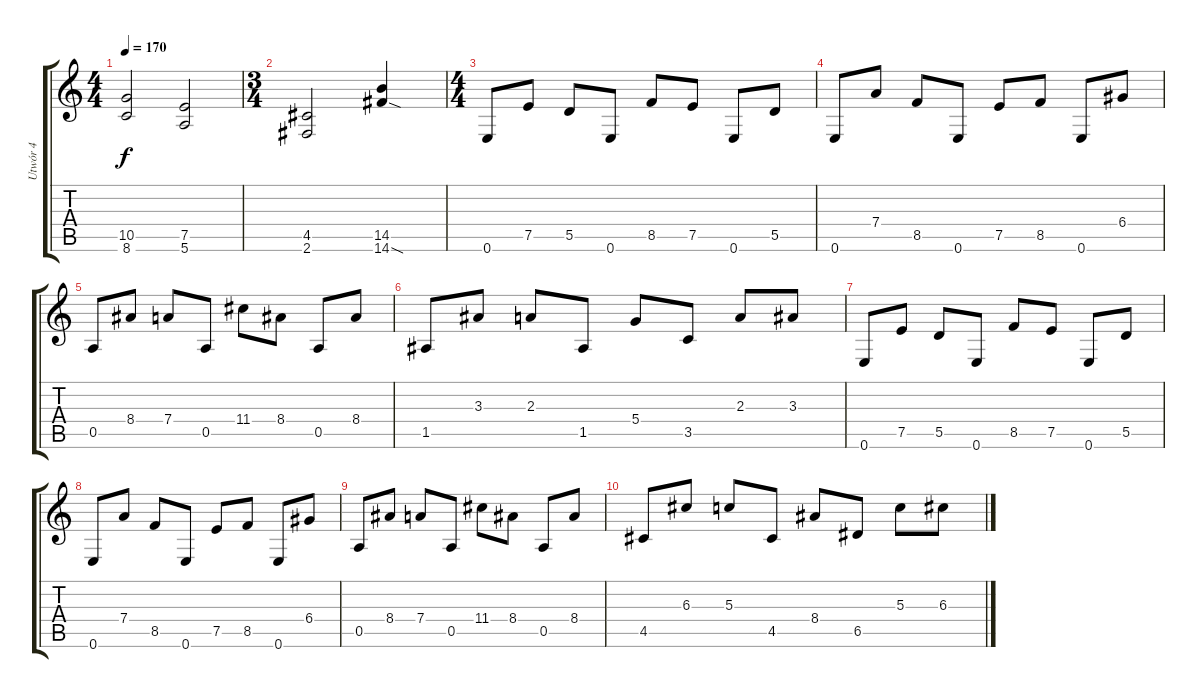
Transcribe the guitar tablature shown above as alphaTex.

\track ("Utwór 4" "Utwór 4") {instrument distortionguitar}
\staff {score tabs}
\tuning (E4 B3 G3 D3 A2 E2) {hide}
\ts (4 4)
\tempo 170
\clef g2
\ks c
(10.5 8.6).2{dy f} (7.5 5.6).2 |
\ts (3 4)
(4.5 2.6).2 (14.5 14.6{sod}).4 |
\ts (4 4)
0.6.8 7.5.8 5.5.8 0.6.8 8.5.8 7.5.8 0.6.8 5.5.8 |
0.6.8 7.4.8 8.5.8 0.6.8 7.5.8 8.5.8 0.6.8 6.4.8 |
0.5.8 8.4.8 7.4.8 0.5.8 11.4.8 8.4.8 0.5.8 8.4.8 |
1.5.8 3.3.8 2.3.8 1.5.8 5.4.8 3.5.8 2.3.8 3.3.8 |
0.6.8 7.5.8 5.5.8 0.6.8 8.5.8 7.5.8 0.6.8 5.5.8 |
0.6.8 7.4.8 8.5.8 0.6.8 7.5.8 8.5.8 0.6.8 6.4.8 |
0.5.8 8.4.8 7.4.8 0.5.8 11.4.8 8.4.8 0.5.8 8.4.8 |
4.5.8 6.3.8 5.3.8 4.5.8 8.4.8 6.5.8 5.3.8 6.3.8
